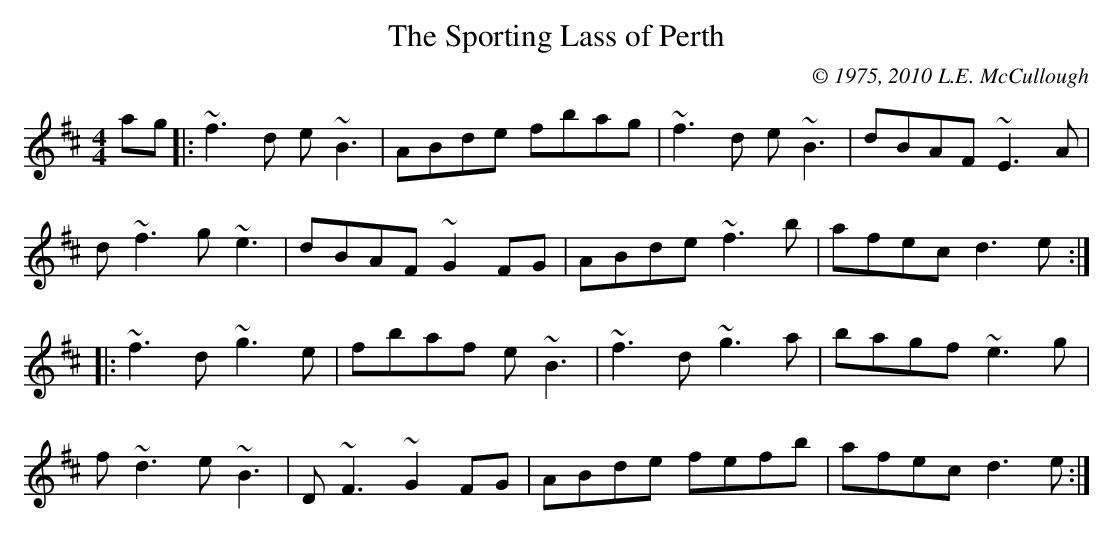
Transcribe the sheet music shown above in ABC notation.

X:1
T:The Sporting Lass of Perth
C:© 1975, 2010 L.E. McCullough
M:4/4
L:1/8
K:D
ag |:~f3d e~B3|ABde fbag|~f3d e~B3|dBAF ~E3A|
d~f3 g~e3|dBAF ~G2FG|ABde ~f3b|afec d3e:|
|:~f3d ~g3e|fbaf e~B3|~f3d ~g3a|bagf ~e3g|
f~d3 e~B3|D~F3 ~G2FG|ABde fefb|afec d3e:|
